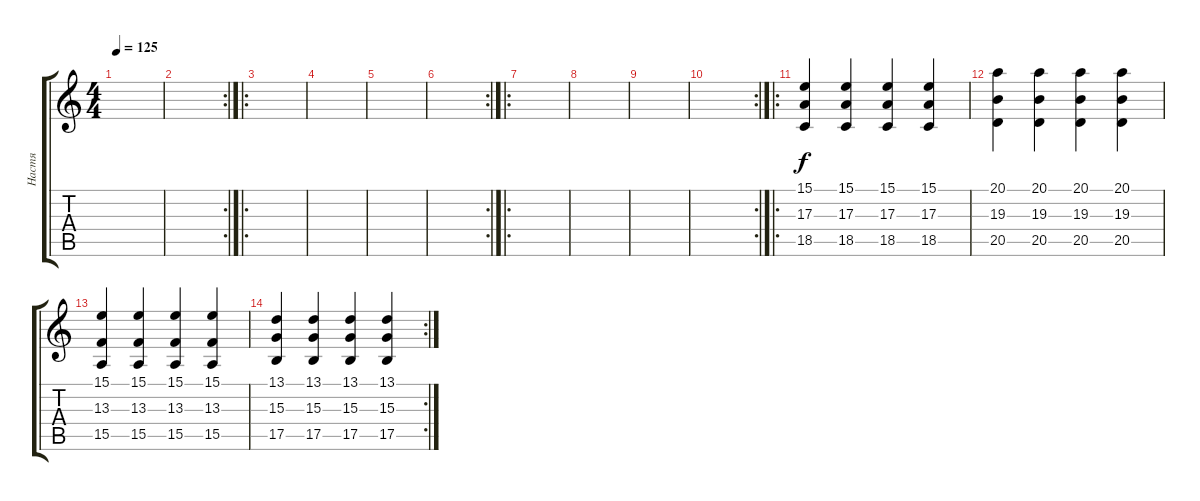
\track ("Настя" "Настя") {instrument acousticgrandpiano}
\staff {score tabs}
\tuning (Db4 Ab3 E3 B2 Gb2 B1) {hide}
\ts (4 4)
\tempo 125
\clef g2
\ks c
|
\rc 2
|
\ro
|
|
|
\rc 2
|
\ro
|
|
|
\rc 2
|
\ro
(15.1 17.3 18.5).4{instrument acousticgrandpiano} (15.1 17.3 18.5).4 (15.1 17.3 18.5).4 (15.1 17.3 18.5).4 |
(20.1 19.3 20.5).4 (20.1 19.3 20.5).4 (20.1 19.3 20.5).4 (20.1 19.3 20.5).4 |
(15.1 13.3 15.5).4 (15.1 13.3 15.5).4 (15.1 13.3 15.5).4 (15.1 13.3 15.5).4 |
\rc 2
(13.1 15.3 17.5).4 (13.1 15.3 17.5).4 (13.1 15.3 17.5).4 (13.1 15.3 17.5).4
